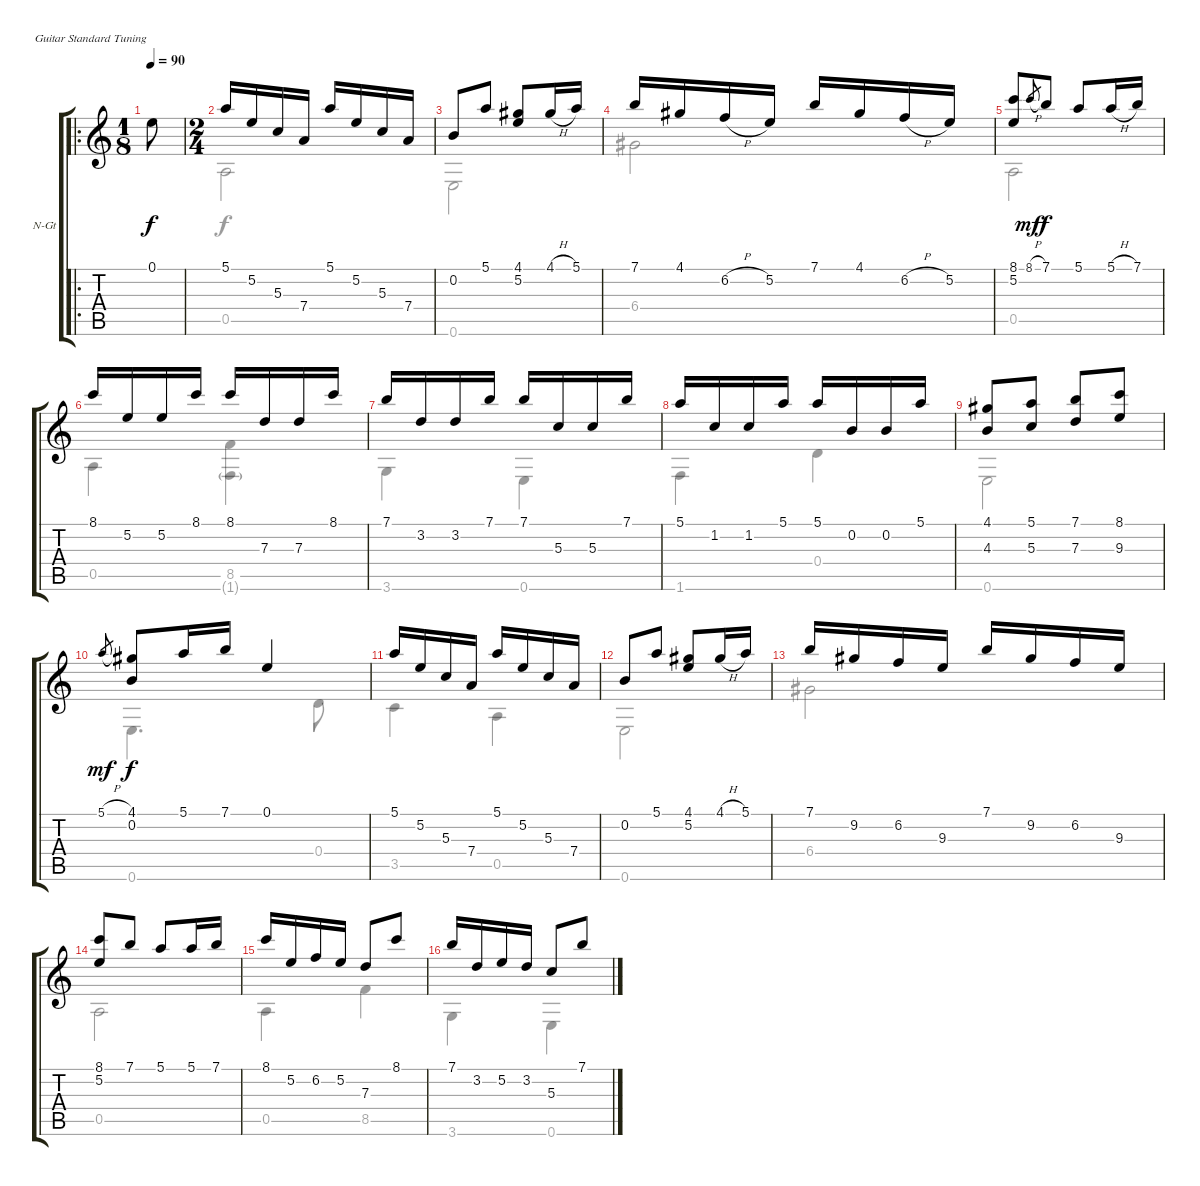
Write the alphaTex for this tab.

\bracketExtendMode groupsimilarinstruments
\firstSystemTrackNameOrientation horizontal
\otherSystemsTrackNameOrientation horizontal
\track ("Bouree Posato" "N-Gt") {instrument acousticguitarnylon}
\staff {score tabs}
\tuning (E4 B3 G3 D3 A2 E2)
\voice
\ro
\ts (1 8)
\beaming (8 2 2 2 2)
\tempo 90
\clef g2
\ks c
0.1.8{dy f instrument acousticguitarnylon} |
\ts (2 4)
\beaming (8 2 2 2 2)
5.1.16 5.2.16 5.3.16 7.4.16 5.1.16 5.2.16 5.3.16 7.4.16 |
0.2.8 5.1.8 (4.1 5.2).8 4.1{h}.16 5.1.16 |
7.1.16 4.1.16 6.2{h}.16 5.2.16 7.1.16 4.1.16 6.2{h}.16 5.2.16 |
(8.1 5.2).8 8.1{h}.8{gr dy mf} 7.1.8{dy f} 5.1.8 5.1{h}.16 7.1.16 |
8.1.16 5.2.16 5.2.16 8.1.16 8.1.16 7.3.16 7.3.16 8.1.16 |
7.1.16 3.2.16 3.2.16 7.1.16 7.1.16 5.3.16 5.3.16 7.1.16 |
5.1.16 1.2.16 1.2.16 5.1.16 5.1.16 0.2.16 0.2.16 5.1.16 |
(4.1 4.3).8 (5.1 5.3).8 (7.1 7.3).8 (8.1 9.3).8 |
5.1{h}.8{gr dy mf} (4.1 0.2).8{dy f} 5.1.16 7.1.16 0.1.4 |
5.1.16 5.2.16 5.3.16 7.4.16 5.1.16 5.2.16 5.3.16 7.4.16 |
0.2.8 5.1.8 (4.1 5.2).8 4.1{h}.16 5.1.16 |
7.1.16 9.2.16 6.2.16 9.3.16 7.1.16 9.2.16 6.2.16 9.3.16 |
(8.1 5.2).8 7.1.8 5.1.8 5.1.16 7.1.16 |
8.1.16 5.2.16 6.2.16 5.2.16 7.3.8 8.1.8 |
7.1.16 3.2.16 5.2.16 3.2.16 5.3.8 7.1.8
\voice
\clef g2
\ottava regular
\simile none
\ks c
|
0.5.2 |
0.6.2 |
6.4.2 |
0.5.2 |
0.5.4 (8.5 1.6{g}).4 |
3.6.4 0.6.4 |
1.6.4 0.4.4 |
0.6.2 |
0.6.4{d} 0.4.8 |
3.5.4 0.5.4 |
0.6.2 |
6.4.2 |
0.5.2 |
0.5.4 8.5.4 |
3.6.4 0.6.4
